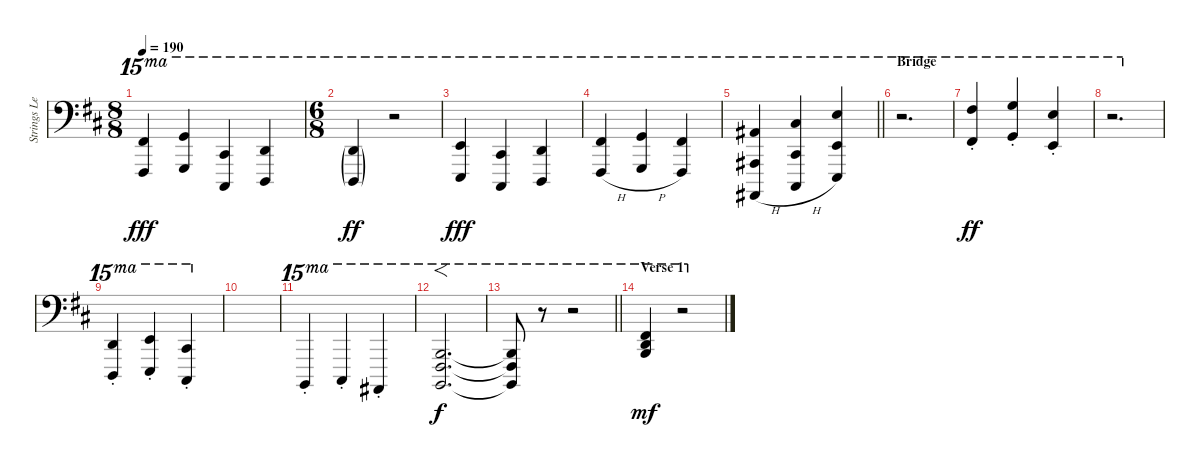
\track ("Strings Lead" "Strings Le") {instrument stringensemble1}
\staff {score}
\tuning (Db4 Ab3 E3 B2 Gb2 A1) {hide}
\ts (8 8)
\tempo 190
\clef f4
\ks bminor
(5.1 7.4).4{ot 15ma dy fff} (6.1 8.4).4{ot 15ma} (0.1 7.5).4{ot 15ma} (6.2 8.5).4{ot 15ma} |
\ts (6 8)
(6.2{g} 8.5{g}).4{ot 15ma dy ff} r.2{ot 15ma} |
(8.2 0.3).4{ot 15ma dy fff} (0.1 7.5).4{ot 15ma} (6.2 8.5).4{ot 15ma} |
(5.1{h} 7.4{h}).4{ot 15ma} (6.1{h} 8.4{h}).4{ot 15ma} (5.1 7.4).4{ot 15ma} |
\barLineRight lightlight
(14.2{h} 11.4{h} 4.5{h}).4{ot 15ma} (17.2{h} 14.4{h} 7.5{h}).4{ot 15ma} (20.2 17.4 10.5).4{ot 15ma} |
\section ("" "Bridge")
r.2{d ot 15ma} |
(17.1{st} 19.4{st}).4{ot 15ma dy ff} (18.1{st} 20.4{st}).4{ot 15ma} (15.1{st} 17.4{st}).4{ot 15ma} |
r.2{d ot 15ma} |
(1.1{st} 3.4{st}).4{ot 15ma} (3.1{st} 0.3{st}).4{ot 15ma} (0.1{st} 2.4{st}).4{ot 15ma} |
|
0.4{st}.4{ot 15ma} 2.4{st}.4{ot 15ma} 4.5{st}.4{ot 15ma} |
(7.3 0.4 12.5).2{f d ot 15ma dy f} |
\barLineRight lightlight
(7.3{t} 0.4{t} 12.5{t}).8{ot 15ma} r.8{ot 15ma} r.2{ot 15ma} |
\section ("" "Verse 1")
(1.1 3.2 14.3).4{ot 15ma dy mf} r.2{ot 15ma}
